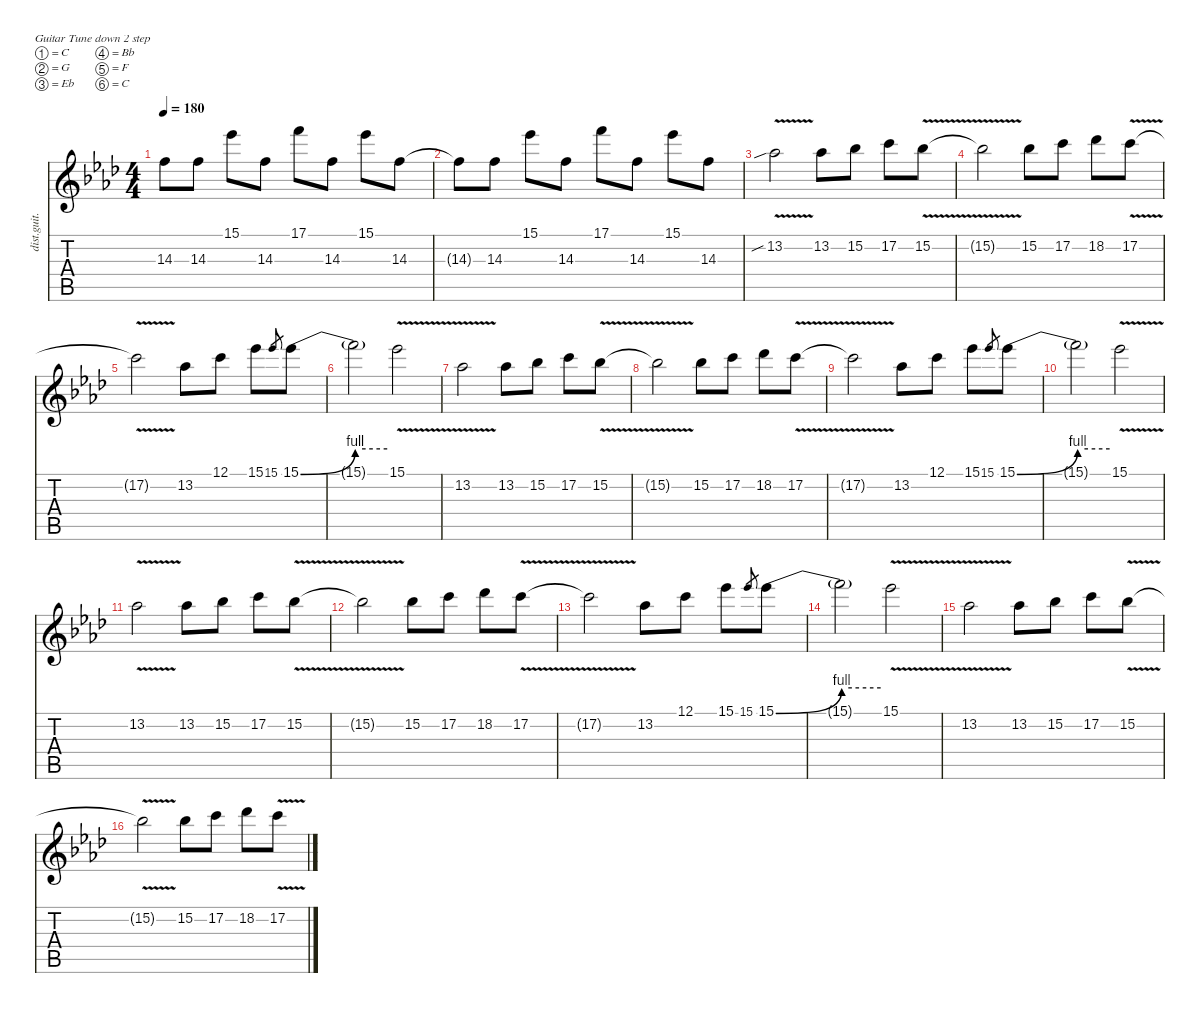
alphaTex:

\defaultSystemsLayout 4
\hideDynamics
\bracketExtendMode nobrackets
\track ("Sam" "dist.guit.") {instrument distortionguitar}
\staff {score tabs}
\tuning (C4 G3 Eb3 Bb2 F2 C2)
\ts (4 4)
\tempo 180
\clef g2
\ks fminor
14.3{acc forcenatural}.8{dy f beam Down} 14.3{acc forcenatural}.8{beam Down} 15.1{acc b}.8{beam Down} 14.3{acc forcenatural}.8{beam Down} 17.1{acc forcenatural}.8{beam Down} 14.3{acc forcenatural}.8{beam Down} 15.1{acc b}.8{beam Down} 14.3{acc forcenatural}.8{beam Down} |
14.3{t acc forcenatural}.8{beam Down} 14.3{acc forcenatural}.8{beam Down} 15.1{acc b}.8{beam Down} 14.3{acc forcenatural}.8{beam Down} 17.1{acc forcenatural}.8{beam Down} 14.3{acc forcenatural}.8{beam Down} 15.1{acc b}.8{beam Down} 14.3{acc forcenatural}.8{beam Down} |
13.2{v sib acc b}.2{beam Down} 13.2{acc b}.8{beam Down} 15.2{acc b}.8{beam Down} 17.2{acc forcenatural}.8{beam Down} 15.2{v acc b}.8{beam Down} |
15.2{v t acc b}.2{beam Down} 15.2{acc b}.8{beam Down} 17.2{acc forcenatural}.8{beam Down} 18.2{acc b}.8{beam Down} 17.2{v acc forcenatural}.8{beam Down} |
17.2{v t acc forcenatural}.2{beam Down} 13.2{acc b}.8{beam Down} 12.1{acc forcenatural}.8{beam Down} 15.1{acc b}.8{beam Down} 15.1{acc b}.8{gr dy mf beam Up} 15.1{be (bend 0 0 60 4) acc b}.8{dy f beam Down} |
15.1{be (hold 0 4 60 4) t}.2{beam Down} 15.1{v acc b}.2{beam Down} |
13.2{v acc b}.2{beam Down} 13.2{acc b}.8{beam Down} 15.2{acc b}.8{beam Down} 17.2{acc forcenatural}.8{beam Down} 15.2{v acc b}.8{beam Down} |
15.2{v t acc b}.2{beam Down} 15.2{acc b}.8{beam Down} 17.2{acc forcenatural}.8{beam Down} 18.2{acc b}.8{beam Down} 17.2{v acc forcenatural}.8{beam Down} |
17.2{v t acc forcenatural}.2{beam Down} 13.2{acc b}.8{beam Down} 12.1{acc forcenatural}.8{beam Down} 15.1{acc b}.8{beam Down} 15.1{acc b}.8{gr dy mf beam Up} 15.1{be (bend 0 0 60 4) acc b}.8{dy f beam Down} |
15.1{be (hold 0 4 60 4) t}.2{beam Down} 15.1{v acc b}.2{beam Down} |
13.2{v acc b}.2{beam Down} 13.2{acc b}.8{beam Down} 15.2{acc b}.8{beam Down} 17.2{acc forcenatural}.8{beam Down} 15.2{v acc b}.8{beam Down} |
15.2{v t acc b}.2{beam Down} 15.2{acc b}.8{beam Down} 17.2{acc forcenatural}.8{beam Down} 18.2{acc b}.8{beam Down} 17.2{v acc forcenatural}.8{beam Down} |
17.2{v t acc forcenatural}.2{beam Down} 13.2{acc b}.8{beam Down} 12.1{acc forcenatural}.8{beam Down} 15.1{acc b}.8{beam Down} 15.1{acc b}.8{gr dy mf beam Up} 15.1{be (bend 0 0 60 4) acc b}.8{dy f beam Down} |
15.1{be (hold 0 4 60 4) t}.2{beam Down} 15.1{v acc b}.2{beam Down} |
13.2{v acc b}.2{beam Down} 13.2{acc b}.8{beam Down} 15.2{acc b}.8{beam Down} 17.2{acc forcenatural}.8{beam Down} 15.2{v acc b}.8{beam Down} |
15.2{v t acc b}.2{beam Down} 15.2{acc b}.8{beam Down} 17.2{acc forcenatural}.8{beam Down} 18.2{acc b}.8{beam Down} 17.2{v acc forcenatural}.8{beam Down}
